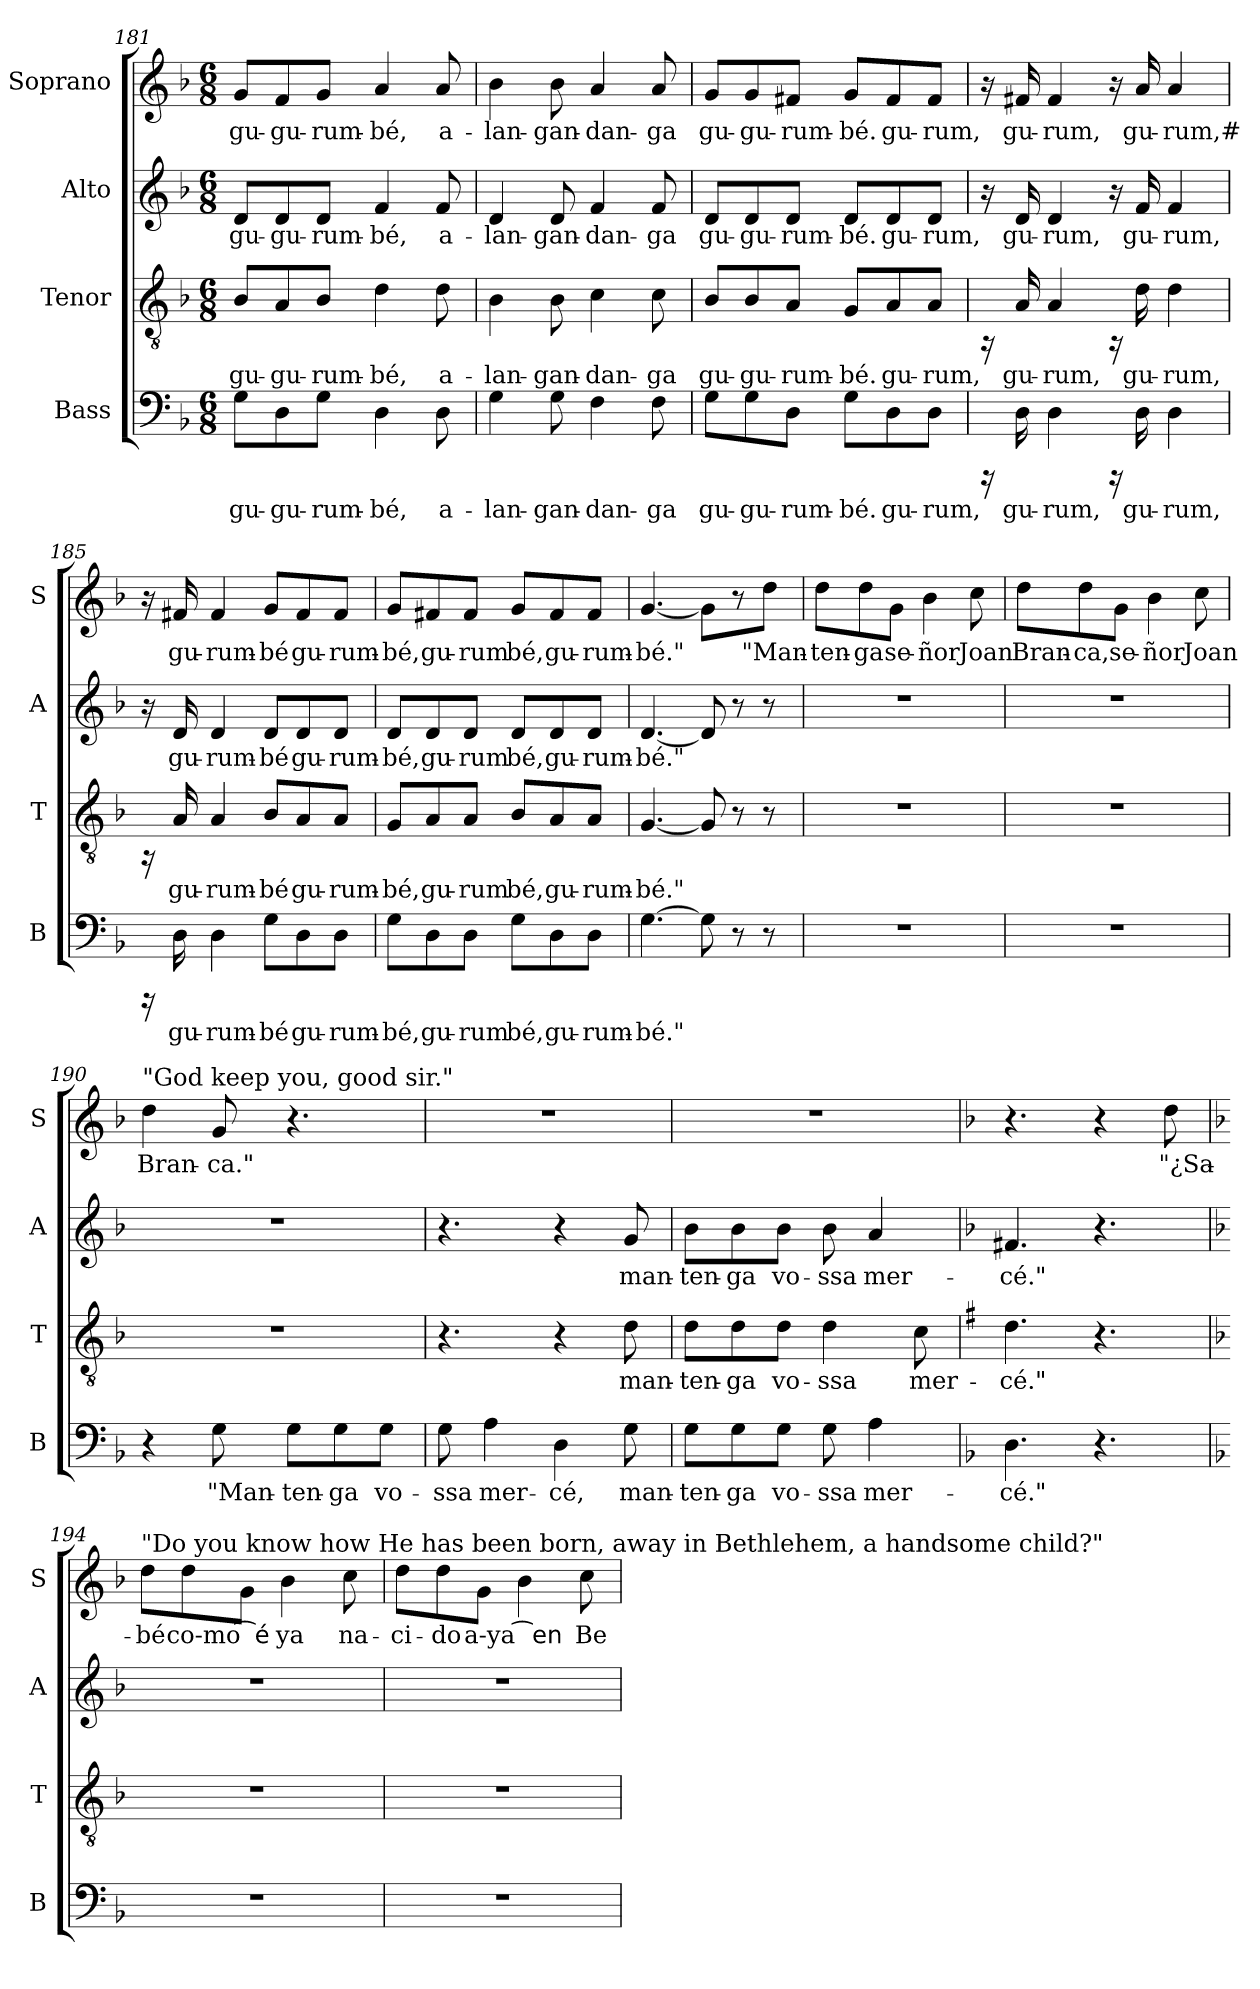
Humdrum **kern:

**kern	**text	**kern	**text	**kern	**text	**kern	**text
*part4	*part4	*part3	*part3	*part2	*part2	*part1	*part1
*staff4	*staff4	*staff3	*staff3	*staff2	*staff2	*staff1	*staff1
*I"Bass	*	*I"Tenor	*	*I"Alto	*	*I"Soprano	*
*I'B	*	*I'T	*	*I'A	*	*I'S	*
*clefF4	*	*clefGv2	*	*clefG2	*	*clefG2	*
*k[b-]	*	*k[b-]	*	*k[b-]	*	*k[b-]	*
*F:	*	*F:	*	*F:	*	*F:	*
*M6/8	*	*M6/8	*	*M6/8	*	*M6/8	*
=181	=181	=181	=181	=181	=181	=181	=181
!	!LO:LY:b	!	!LO:LY:b	!	!LO:LY:b	!	!LO:LY:b
8G\L	gu-	8B-/L	gu-	8d/L	gu-	8g/L	gu-
!	!LO:LY:b:cj	!	!LO:LY:b:cj	!	!LO:LY:b:cj	!	!LO:LY:b:cj
8D\	-gu-	8A/	-gu-	8d/	-gu-	8f/	-gu-
!	!LO:LY:b:cj	!	!LO:LY:b:cj	!	!LO:LY:b:cj	!	!LO:LY:b:cj
8G\J	-rum-	8B-/J	-rum-	8d/J	-rum-	8g/J	-rum-
!	!LO:LY:b:rj	!	!LO:LY:b:rj	!	!LO:LY:b:rj	!	!LO:LY:b:rj
4D\	-bé,	4d\	-bé,	4f/	-bé,	4a/	-bé,
!	!LO:LY:b:cj	!	!LO:LY:b:cj	!	!LO:LY:b:cj	!	!LO:LY:b:cj
8D\	a-	8d\	a-	8f/	a-	8a/	a-
=182	=182	=182	=182	=182	=182	=182	=182
!	!LO:LY:b:cj	!	!LO:LY:b:cj	!	!LO:LY:b:cj	!	!LO:LY:b:cj
4G\	-lan-	4B-\	-lan-	4d/	-lan-	4b-\	-lan-
!	!LO:LY:b	!	!LO:LY:b	!	!LO:LY:b	!	!LO:LY:b
8G\	-gan-	8B-\	-gan-	8d/	-gan-	8b-\	-gan-
!	!LO:LY:b:cj	!	!LO:LY:b:cj	!	!LO:LY:b:cj	!	!LO:LY:b:cj
4F\	-dan-	4c\	-dan-	4f/	-dan-	4a/	-dan-
!	!LO:LY:b:cj	!	!LO:LY:b:cj	!	!LO:LY:b:cj	!	!LO:LY:b:cj
8F\	-ga	8c\	-ga	8f/	-ga	8a/	-ga
=183	=183	=183	=183	=183	=183	=183	=183
!	!LO:LY:b:cj	!	!LO:LY:b:cj	!	!LO:LY:b:cj	!	!LO:LY:b:cj
8G\L	gu-	8B-/L	gu-	8d/L	gu-	8g/L	gu-
!	!LO:LY:b	!	!LO:LY:b	!	!LO:LY:b	!	!LO:LY:b
8G\	-gu-	8B-/	-gu-	8d/	-gu-	8g/	-gu-
!	!LO:LY:b:cj	!	!LO:LY:b:cj	!	!LO:LY:b:cj	!	!LO:LY:b:cj
8D\J	-rum-	8A/J	-rum-	8d/J	-rum-	8f#/J	-rum-
!	!LO:LY:b:rj	!	!LO:LY:b:rj	!	!LO:LY:b:rj	!	!LO:LY:b:rj
8G\L	-bé.	8G/L	-bé.	8d/L	-bé.	8g/L	-bé.
!	!LO:LY:b	!	!LO:LY:b	!	!LO:LY:b	!	!LO:LY:b
8D\	gu-	8A/	gu-	8d/	gu-	8f#/	gu-
!	!LO:LY:b:cj	!	!LO:LY:b:cj	!	!LO:LY:b:cj	!	!LO:LY:b:cj
8D\J	-rum,	8A/J	-rum,	8d/J	-rum,	8f#/J	-rum,
=184	=184	=184	=184	=184	=184	=184	=184
16rEEE	.	16rAA	.	16ra	.	16ra	.
!	!LO:LY:b	!	!LO:LY:b	!	!LO:LY:b	!	!LO:LY:b
16D\	gu-	16A/	gu-	16d/	gu-	16f#/	gu-
!	!LO:LY:b:cj	!	!LO:LY:b:cj	!	!LO:LY:b:cj	!	!LO:LY:b:cj
4D\	-rum,	4A/	-rum,	4d/	-rum,	4f#/	-rum,
16rEEE	.	16rAA	.	16ra	.	16ra	.
!	!LO:LY:b	!	!LO:LY:b	!	!LO:LY:b	!	!LO:LY:b:rj
16D\	gu-	16d\	gu-	16f/	gu-	16a/	gu-
!	!LO:LY:b:cj	!	!LO:LY:b:cj	!	!LO:LY:b:cj	!	!LO:LY:b:rj
4D\	-rum,	4d\	-rum,	4f/	-rum,	4a/	-rum,#
!!LO:PB:g=z
=185	=185	=185	=185	=185	=185	=185	=185
16rEEE	.	16rAA	.	16ra	.	16ra	.
!	!LO:LY:b	!	!LO:LY:b	!	!LO:LY:b	!	!LO:LY:b
16D\	gu-	16A/	gu-	16d/	gu-	16f#/	gu-
!	!LO:LY:b:cj	!	!LO:LY:b:cj	!	!LO:LY:b:cj	!	!LO:LY:b:cj
4D\	-rum-	4A/	-rum-	4d/	-rum-	4f#/	-rum-
!	!LO:LY:b:cj	!	!LO:LY:b:cj	!	!LO:LY:b:cj	!	!LO:LY:b:cj
8G\L	-bé	8B-/L	-bé	8d/L	-bé	8g/L	-bé
!	!LO:LY:b:cj	!	!LO:LY:b:cj	!	!LO:LY:b:cj	!	!LO:LY:b:cj
8D\	gu-	8A/	gu-	8d/	gu-	8f#/	gu-
!	!LO:LY:b:cj	!	!LO:LY:b:cj	!	!LO:LY:b:cj	!	!LO:LY:b:cj
8D\J	-rum-	8A/J	-rum-	8d/J	-rum-	8f#/J	-rum-
=186	=186	=186	=186	=186	=186	=186	=186
!	!LO:LY:b:cj	!	!LO:LY:b:cj	!	!LO:LY:b:cj	!	!LO:LY:b:cj
8G\L	-bé,	8G/L	-bé,	8d/L	-bé,	8g/L	-bé,
!	!LO:LY:b:cj	!	!LO:LY:b:cj	!	!LO:LY:b:cj	!	!LO:LY:b:cj
8D\	gu-	8A/	gu-	8d/	gu-	8f#/	gu-
!	!LO:LY:b:cj	!	!LO:LY:b:cj	!	!LO:LY:b:cj	!	!LO:LY:b:cj
8D\J	-rum	8A/J	-rum	8d/J	-rum	8f#/J	-rum
!	!LO:LY:b:cj	!	!LO:LY:b:cj	!	!LO:LY:b:cj	!	!LO:LY:b:cj
8G\L	bé,	8B-/L	bé,	8d/L	bé,	8g/L	bé,
!	!LO:LY:b:cj	!	!LO:LY:b:cj	!	!LO:LY:b:cj	!	!LO:LY:b:cj
8D\	gu-	8A/	gu-	8d/	gu-	8f#/	gu-
!	!LO:LY:b:cj	!	!LO:LY:b:cj	!	!LO:LY:b:cj	!	!LO:LY:b:cj
8D\J	-rum-	8A/J	-rum-	8d/J	-rum-	8f#/J	-rum-
=187	=187	=187	=187	=187	=187	=187	=187
!	!LO:LY:b	!	!LO:LY:b	!	!LO:LY:b	!	!LO:LY:b
[>4.G\	-bé."	[<4.G/	-bé."	[<4.d/	-bé."	[>4.g/	-bé."
8G\]	.	8G/]	.	8d/]	.	8g\L]	.
8r	.	8r	.	8r	.	8r	.
!	!	!	!	!	!	!	!LO:LY:b:cj
8r	.	8r	.	8r	.	8dd\J	"Man-
=188	=188	=188	=188	=188	=188	=188	=188
!LO:N:vis=1	!	!LO:N:vis=1	!	!LO:N:vis=1	!	!	!LO:LY:b:cj
2.r	.	2.r	.	2.r	.	8dd\L	-ten-
!	!	!	!	!	!	!	!LO:LY:b:cj
.	.	.	.	.	.	8dd\	-ga
!	!	!	!	!	!	!	!LO:LY:b:cj
.	.	.	.	.	.	8g\J	se-
!	!	!	!	!	!	!	!LO:LY:b:cj
.	.	.	.	.	.	4b-\	-ñor
!	!	!	!	!	!	!	!LO:LY:b:cj
.	.	.	.	.	.	8cc\	Joan
!!LO:LB:g=z
=189	=189	=189	=189	=189	=189	=189	=189
!LO:N:vis=1	!	!LO:N:vis=1	!	!LO:N:vis=1	!	!	!LO:LY:b:cj
2.r	.	2.r	.	2.r	.	8dd\L	Bran-
!	!	!	!	!	!	!	!LO:LY:b:rj
.	.	.	.	.	.	8dd\	-ca,
!	!	!	!	!	!	!	!LO:LY:b:cj
.	.	.	.	.	.	8g\J	se-
!	!	!	!	!	!	!	!LO:LY:b:cj
.	.	.	.	.	.	4b-\	-ñor
!	!	!	!	!	!	!	!LO:LY:b:cj
.	.	.	.	.	.	8cc\	Joan
=190	=190	=190	=190	=190	=190	=190	=190
!	!	!	!	!	!	!LO:TX:a:t="God keep you, good sir."	!
!	!	!LO:N:vis=1	!	!LO:N:vis=1	!	!	!LO:LY:b:cj
4r	.	2.r	.	2.r	.	4dd\	Bran-
!	!LO:LY:b:cj	!	!	!	!	!	!LO:LY:b
8G\	"Man-	.	.	.	.	8g/	-ca."
!	!LO:LY:b:rj	!	!	!	!	!	!
8G\L	-ten-	.	.	.	.	4.r	.
!	!LO:LY:b:cj	!	!	!	!	!	!
8G\	-ga	.	.	.	.	.	.
!	!LO:LY:b:cj	!	!	!	!	!	!
8G\J	vo-	.	.	.	.	.	.
=191	=191	=191	=191	=191	=191	=191	=191
!	!LO:LY:b:cj	!	!	!	!	!LO:N:vis=1	!
8G\	-ssa	4.r	.	4.r	.	2.r	.
!	!LO:LY:b:cj	!	!	!	!	!	!
4A\	mer-	.	.	.	.	.	.
!	!LO:LY:b:cj	!	!	!	!	!	!
4D\	-cé,	4r	.	4r	.	.	.
!	!LO:LY:b:cj	!	!LO:LY:b:cj	!	!LO:LY:b:cj	!	!
8G\	man-	8d\	man-	8g/	man-	.	.
=192	=192	=192	=192	=192	=192	=192	=192
!	!LO:LY:b:cj	!	!LO:LY:b:cj	!	!LO:LY:b:cj	!LO:N:vis=1	!
8G\L	-ten-	8d\L	-ten-	8b-\L	-ten-	2.r	.
!	!LO:LY:b:cj	!	!LO:LY:b:cj	!	!LO:LY:b:cj	!	!
8G\	-ga	8d\	-ga	8b-\	-ga	.	.
!	!LO:LY:b:cj	!	!LO:LY:b:cj	!	!LO:LY:b:cj	!	!
8G\J	vo-	8d\J	vo-	8b-\J	vo-	.	.
!	!LO:LY:b:cj	!	!LO:LY:b:cj	!	!LO:LY:b:cj	!	!
8G\	-ssa	4d\	-ssa	8b-\	-ssa	.	.
!	!LO:LY:b:cj	!	!	!	!LO:LY:b:cj	!	!
4A\	mer-	.	.	4a/	mer-	.	.
!	!	!	!LO:LY:b:cj	!	!	!	!
.	.	8c\	mer-	.	.	.	.
=193	=193	=193	=193	=193	=193	=193	=193
*	*	*k[f#]	*	*	*	*	*
*	*	*G:	*	*	*	*	*
!	!LO:LY:b:cj	!	!LO:LY:b:cj	!	!LO:LY:b:cj	!	!
4.D\	-cé."	4.d\	-cé."	4.f#/	-cé."	4.r	.
4.r	.	4.r	.	4.r	.	4r	.
!	!	!	!	!	!	!	!LO:LY:b:cj
.	.	.	.	.	.	8dd\	"¿Sa-
!!LO:LB:g=z
=194	=194	=194	=194	=194	=194	=194	=194
*	*	*k[b-]	*	*	*	*	*
*	*	*F:	*	*	*	*	*
!	!	!	!	!	!	!LO:TX:a:t="Do you know how He has been born, away in Bethlehem, a handsome child?"	!
!LO:N:vis=1	!	!LO:N:vis=1	!	!LO:N:vis=1	!	!	!LO:LY:b:cj
2.r	.	2.r	.	2.r	.	8dd\L	-bé
!	!	!	!	!	!	!	!LO:LY:b
.	.	.	.	.	.	8dd\	co-mo
!	!	!	!	!	!	!	!LO:LY:b
.	.	.	.	.	.	8g\J	⁀é
!	!	!	!	!	!	!	!LO:LY:b:cj
.	.	.	.	.	.	4b-\	ya
!	!	!	!	!	!	!	!LO:LY:b:cj
.	.	.	.	.	.	8cc\	na-
=195	=195	=195	=195	=195	=195	=195	=195
!LO:N:vis=1	!	!LO:N:vis=1	!	!LO:N:vis=1	!	!	!LO:LY:b
2.r	.	2.r	.	2.r	.	8dd\L	-ci-
!	!	!	!	!	!	!	!LO:LY:b:rj
.	.	.	.	.	.	8dd\	-do
!	!	!	!	!	!	!	!LO:LY:b
.	.	.	.	.	.	8g\J	a-ya
!	!	!	!	!	!	!	!LO:LY:b:cj
.	.	.	.	.	.	4b-\	⁀en
!	!	!	!	!	!	!	!LO:LY:b:cj
.	.	.	.	.	.	8cc\	Be-
=	=	=	=	=	=	=	=
*-	*-	*-	*-	*-	*-	*-	*-
